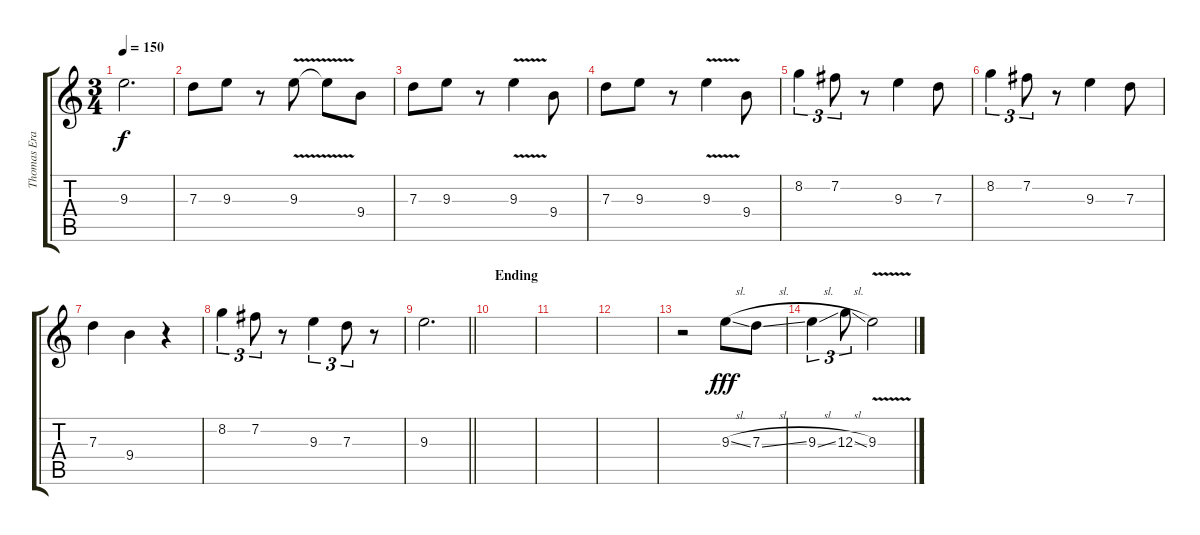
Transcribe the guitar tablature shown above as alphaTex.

\track ("Thomas Erak (Vocal)" "Thomas Era") {instrument electricguitarjazz}
\staff {score tabs}
\tuning (E4 B3 G3 D3 A2 E2) {hide}
\ts (3 4)
\tempo 150
\clef g2
\ks c
9.3.2{d dy f} |
7.3.8 9.3.8 r.8 9.3{v}.8 9.3{t}.8 9.4.8 |
7.3.8 9.3.8 r.8 9.3{v}.4 9.4.8 |
7.3.8 9.3.8 r.8 9.3{v}.4 9.4.8 |
8.2.4{tu (3 2)} 7.2.8{tu (3 2)} r.8 9.3.4 7.3.8 |
8.2.4{tu (3 2)} 7.2.8{tu (3 2)} r.8 9.3.4 7.3.8 |
7.3.4 9.4.4 r.4 |
8.2.4{tu (3 2)} 7.2.8{tu (3 2)} r.8 9.3.4{tu (3 2)} 7.3.8{tu (3 2)} r.8 |
\barLineRight lightlight
9.3.2{d} |
\section ("" "Ending")
|
|
|
r.2 9.3{sl}.8{dy fff} 7.3{sl}.8 |
9.3{sl}.4{tu (3 2)} 12.3{sl}.8{tu (3 2)} 9.3{v}.2
